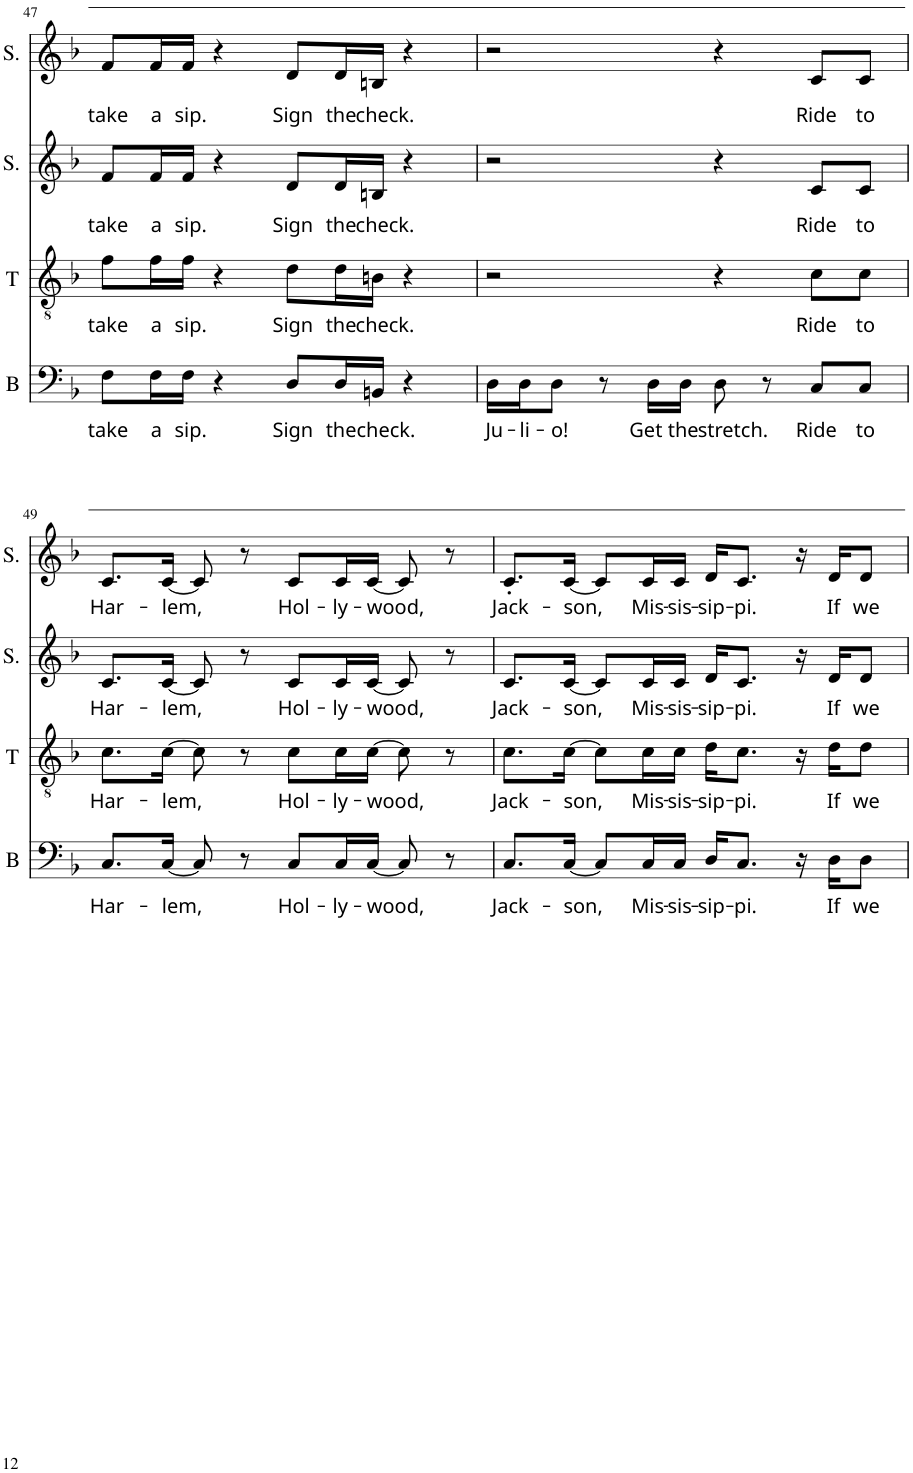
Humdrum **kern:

**kern	**kern	**kern	**text	**kern	**text	**kern	**text	**kern	**text
*part5	*part5	*part4	*part4	*part3	*part3	*part2	*part2	*part1	*part1
*staff6	*staff5	*staff4	*staff4	*staff3	*staff3	*staff2	*staff2	*staff1	*staff1
*I"Piano	*	*I"Bass	*	*I"Tenor	*	*I"Alto	*	*I"Soprano	*
*I'Pno	*	*I'B	*	*I'T	*	*I'A	*	*I'S	*
!!LO:PB:g=z
*clefF4	*clefG2	*clefF4	*	*clefGv2	*	*clefG2	*	*clefG2	*
*k[b-]	*k[b-]	*k[b-]	*	*k[b-]	*	*k[b-]	*	*k[b-]	*
*M4/4	*M4/4	*M4/4	*	*M4/4	*	*M4/4	*	*M4/4	*
=47	=47	=47	=47	=47	=47	=47	=47	=47	=47
!	!	!	!LO:LY:b	!	!LO:LY:b	!	!LO:LY:b	!	!LO:LY:b
8F\L	8f/L	8F\L	take	8f\L	take	8f/L	take	8f/L	take
!	!	!	!LO:LY:b	!	!LO:LY:b	!	!LO:LY:b	!	!LO:LY:b
16F\L	16f/L	16F\L	a	16f\L	a	16f/L	a	16f/L	a
!	!	!	!LO:LY:b	!	!LO:LY:b	!	!LO:LY:b	!	!LO:LY:b
16F\JJ	16f/JJ	16F\JJ	sip.	16f\JJ	sip.	16f/JJ	sip.	16f/JJ	sip.
4r	4r	4r	.	4r	.	4r	.	4r	.
!	!	!	!LO:LY:b	!	!LO:LY:b	!	!LO:LY:b	!	!LO:LY:b
8D/L	8d/L	8D/L	Sign	8d\L	Sign	8d/L	Sign	8d/L	Sign
!	!	!	!LO:LY:b	!	!LO:LY:b	!	!LO:LY:b	!	!LO:LY:b
16D/L	16d/L	16D/L	the	16d\L	the	16d/L	the	16d/L	the
!	!	!	!LO:LY:b	!	!LO:LY:b	!	!LO:LY:b	!	!LO:LY:b
16BBn/JJ	16Bn/JJ	16BBn/JJ	check.	16Bn\JJ	check.	16Bn/JJ	check.	16Bn/JJ	check.
4r	4r	4r	.	4r	.	4r	.	4r	.
=48	=48	=48	=48	=48	=48	=48	=48	=48	=48
!	!	!	!LO:LY:b	!	!	!	!	!	!
16D\LL	2r	16D\LL	Ju-	2r	.	2r	.	2r	.
!	!	!	!LO:LY:b	!	!	!	!	!	!
16D\J	.	16D\J	-li-	.	.	.	.	.	.
!	!	!	!LO:LY:b	!	!	!	!	!	!
8D\J	.	8D\J	-o!	.	.	.	.	.	.
8r	.	8r	.	.	.	.	.	.	.
!	!	!	!LO:LY:b	!	!	!	!	!	!
16D\LL	.	16D\LL	Get	.	.	.	.	.	.
!	!	!	!LO:LY:b	!	!	!	!	!	!
16D\JJ	.	16D\JJ	the	.	.	.	.	.	.
!	!	!	!LO:LY:b	!	!	!	!	!	!
8D	4r	8D\	stretch.	4r	.	4r	.	4r	.
8r	.	8r	.	.	.	.	.	.	.
!	!	!	!LO:LY:b	!	!LO:LY:b	!	!LO:LY:b	!	!LO:LY:b
8C/L	8c/L	8C/L	Ride	8c\L	Ride	8c/L	Ride	8c/L	Ride
!	!	!	!LO:LY:b	!	!LO:LY:b	!	!LO:LY:b	!	!LO:LY:b
8C/J	8c/J	8C/J	to	8c\J	to	8c/J	to	8c/J	to
!!LO:LB:g=z
=49	=49	=49	=49	=49	=49	=49	=49	=49	=49
!	!	!	!LO:LY:b	!	!LO:LY:b	!	!LO:LY:b	!	!LO:LY:b
8.C/L	8.c/L	8.C/L	Har-	8.c\L	Har-	8.c/L	Har-	8.c/L	Har-
!	!	!	!LO:LY:b	!	!LO:LY:b	!	!LO:LY:b	!	!LO:LY:b
[>16C/Jk	[>16c/Jk	[<16C/Jk	-lem,	[>16c\Jk	-lem,	[<16c/Jk	-lem,	[<16c/Jk	-lem,
4C]	4c]	8C/]	.	8c\]	.	8c/]	.	8c/]	.
.	.	8r	.	8r	.	8r	.	8r	.
!	!	!	!LO:LY:b	!	!LO:LY:b	!	!LO:LY:b	!	!LO:LY:b
8C/L	8c/L	8C/L	Hol-	8c\L	Hol-	8c/L	Hol-	8c/L	Hol-
!	!	!	!LO:LY:b	!	!LO:LY:b	!	!LO:LY:b	!	!LO:LY:b
16C/L	16c/L	16C/L	-ly-	16c\L	-ly-	16c/L	-ly-	16c/L	-ly-
!	!	!	!LO:LY:b	!	!LO:LY:b	!	!LO:LY:b	!	!LO:LY:b
[>16C/JJ	[>16c/JJ	[<16C/JJ	-wood,	[>16c\JJ	-wood,	[<16c/JJ	-wood,	[<16c/JJ	-wood,
8C]	8c]	8C/]	.	8c\]	.	8c/]	.	8c/]	.
8r	8r	8r	.	8r	.	8r	.	8r	.
=50	=50	=50	=50	=50	=50	=50	=50	=50	=50
!	!	!	!LO:LY:b	!	!LO:LY:b	!	!LO:LY:b	!	!LO:LY:b
8.C/L	8.c/L	8.C/L	Jack-	8.c\L	Jack-	8.c/L	Jack-	8.c'/L	Jack-
!	!	!	!LO:LY:b	!	!LO:LY:b	!	!LO:LY:b	!	!LO:LY:b
[>16C/Jk	[>16c/Jk	[<16C/Jk	-son,	[>16c\Jk	-son,	[<16c/Jk	-son,	[<16c/Jk	-son,
8C/L]	8c/L]	8C/L]	.	8c\L]	.	8c/L]	.	8c/L]	.
!	!	!	!LO:LY:b	!	!LO:LY:b	!	!LO:LY:b	!	!LO:LY:b
16C/L	16c/L	16C/L	Mis-	16c\L	Mis-	16c/L	Mis-	16c/L	Mis-
!	!	!	!LO:LY:b	!	!LO:LY:b	!	!LO:LY:b	!	!LO:LY:b
16C/JJ	16c/JJ	16C/JJ	-sis-	16c\JJ	-sis-	16c/JJ	-sis-	16c/JJ	-sis-
!	!	!	!LO:LY:b	!	!LO:LY:b	!	!LO:LY:b	!	!LO:LY:b
16D/KL	16d/KL	16D/KL	-sip-	16d\KL	-sip-	16d/KL	-sip-	16d/KL	-sip-
!	!	!	!LO:LY:b	!	!LO:LY:b	!	!LO:LY:b	!	!LO:LY:b
8.C/J	8.c/J	8.C/J	-pi.	8.c\J	-pi.	8.c/J	-pi.	8.c/J	-pi.
16r	16r	16r	.	16r	.	16r	.	16r	.
!	!	!	!LO:LY:b	!	!LO:LY:b	!	!LO:LY:b	!	!LO:LY:b
16D\KL	16d/KL	16D\KL	If	16d\KL	If	16d/KL	If	16d/KL	If
!	!	!	!LO:LY:b	!	!LO:LY:b	!	!LO:LY:b	!	!LO:LY:b
8D\J	8d/J	8D\J	we	8d\J	we	8d/J	we	8d/J	we
=	=	=	=	=	=	=	=	=	=
*-	*-	*-	*-	*-	*-	*-	*-	*-	*-
